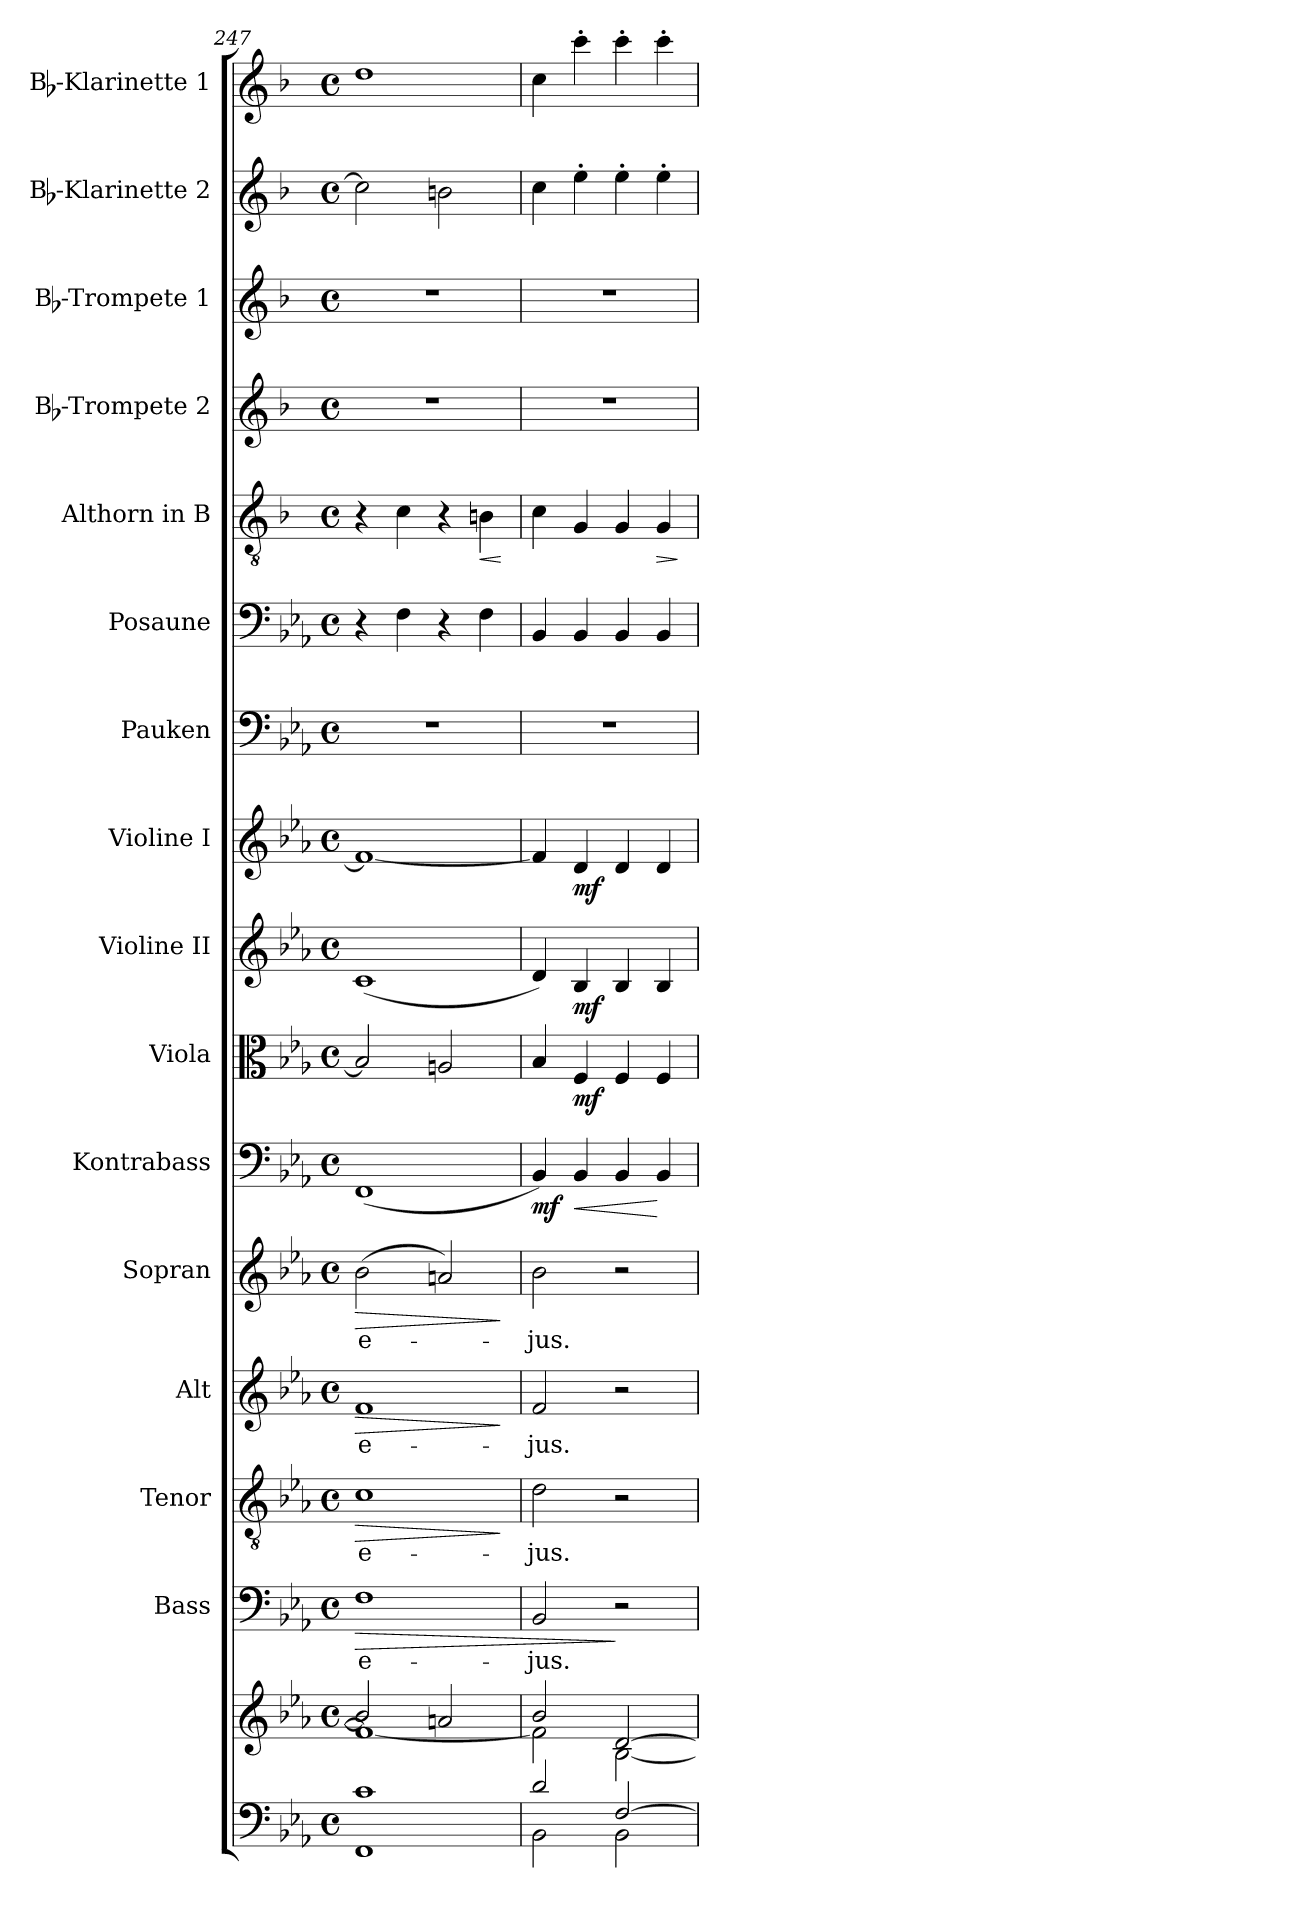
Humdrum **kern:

**kern	**kern	**kern	**text	**dynam	**kern	**text	**dynam	**kern	**text	**dynam	**kern	**text	**dynam	**kern	**dynam	**kern	**dynam	**kern	**dynam	**kern	**dynam	**kern	**kern	**kern	**dynam	**kern	**kern	**kern	**kern
*part16	*part16	*part15	*part15	*part15	*part14	*part14	*part14	*part13	*part13	*part13	*part12	*part12	*part12	*part11	*part11	*part10	*part10	*part9	*part9	*part8	*part8	*part7	*part6	*part5	*part5	*part4	*part3	*part2	*part1
*staff17	*staff16	*staff15	*staff15	*staff15	*staff14	*staff14	*staff14	*staff13	*staff13	*staff13	*staff12	*staff12	*staff12	*staff11	*staff11	*staff10	*staff10	*staff9	*staff9	*staff8	*staff8	*staff7	*staff6	*staff5	*staff5	*staff4	*staff3	*staff2	*staff1
*	*	*I"Bass	*	*	*I"Tenor	*	*	*I"Alt	*	*	*I"Sopran	*	*	*I"Kontrabass	*	*I"Viola	*	*I"Violine II	*	*I"Violine I	*	*I"Pauken	*I"Posaune	*I"Althorn in B	*	*I"Bb-Trompete 2	*I"Bb-Trompete 1	*I"Bb-Klarinette 2	*I"Bb-Klarinette 1
*	*	*I'B.	*	*	*I'T.	*	*	*I'A.	*	*	*I'S.	*	*	*I'Kb.	*	*I'Vla.	*	*I'Vl. II	*	*I'Vl. I	*	*I'Pk.	*I'Pos.	*	*	*I'Bb Trp. 2	*I'Bb Trp. 1	*I'Bb Kl. 2	*I'Bb Kl. 1
*clefF4	*clefG2	*clefF4	*	*	*clefGv2	*	*	*clefG2	*	*	*clefG2	*	*	*clefF4	*	*clefC3	*	*clefG2	*	*clefG2	*	*clefF4	*clefF4	*clefGv2	*	*clefG2	*clefG2	*clefG2	*clefG2
*	*	*	*	*	*	*	*	*	*	*	*	*	*	*ITrd7c12	*	*	*	*	*	*	*	*	*	*ITrd1c2	*	*ITrd1c2	*ITrd1c2	*ITrd1c2	*ITrd1c2
*k[b-e-a-]	*k[b-e-a-]	*k[b-e-a-]	*	*	*k[b-e-a-]	*	*	*k[b-e-a-]	*	*	*k[b-e-a-]	*	*	*k[b-e-a-]	*	*k[b-e-a-]	*	*k[b-e-a-]	*	*k[b-e-a-]	*	*k[b-e-a-]	*k[b-e-a-]	*k[b-e-a-]	*	*k[b-e-a-]	*k[b-e-a-]	*k[b-e-a-]	*k[b-e-a-]
*E-:	*E-:	*E-:	*	*	*E-:	*	*	*E-:	*	*	*E-:	*	*	*E-:	*	*E-:	*	*E-:	*	*E-:	*	*E-:	*E-:	*E-:	*	*E-:	*E-:	*E-:	*E-:
*M4/4	*M4/4	*M4/4	*	*	*M4/4	*	*	*M4/4	*	*	*M4/4	*	*	*M4/4	*	*M4/4	*	*M4/4	*	*M4/4	*	*M4/4	*M4/4	*M4/4	*	*M4/4	*M4/4	*M4/4	*M4/4
*met(c)	*met(c)	*met(c)	*	*	*met(c)	*	*	*met(c)	*	*	*met(c)	*	*	*met(c)	*	*met(c)	*	*met(c)	*	*met(c)	*	*met(c)	*met(c)	*met(c)	*	*met(c)	*met(c)	*met(c)	*met(c)
=247	=247	=247	=247	=247	=247	=247	=247	=247	=247	=247	=247	=247	=247	=247	=247	=247	=247	=247	=247	=247	=247	=247	=247	=247	=247	=247	=247	=247	=247
*^	*^	*	*	*	*	*	*	*	*	*	*	*	*	*	*	*	*	*	*	*	*	*	*	*	*	*	*	*	*
!	!	!	!	!	!LO:LY:b	!LO:HP:b	!	!LO:LY:b	!LO:HP:b	!	!LO:LY:b	!LO:HP:b	!	!LO:LY:b	!LO:HP:b	!	!	!	!	!	!	!	!	!	!	!	!	!	!	!	!
1c	1FF	2b-/]	1f_	1F	e-	>	1c	e-	>	1f	e-	>	(>2b-\	e-	>	(<1FFF	.	2B-/]	.	(<1c	.	1f_	.	1r	4r	4r	.	1r	1r	2b-\]	1cc
.	.	.	.	.	.	.	.	.	.	.	.	.	.	.	.	.	.	.	.	.	.	.	.	.	4F\	4B-\	.	.	.	.	.
.	.	2an/	.	.	.	.	.	.	.	.	.	.	2an/)	.	.	.	.	2An/	.	.	.	.	.	.	4r	4r	.	.	.	2an\	.
!	!	!	!	!	!	!	!	!	!	!	!	!	!	!	!	!	!	!	!	!	!	!	!	!	!	!	!LO:HP:b	!	!	!	!
.	.	.	.	.	.	.	.	.	.	.	.	.	.	.	.	.	.	.	.	.	.	.	.	.	4F\	4An\	<	.	.	.	.
*v	*v	*	*	*	*	*	*	*	*	*	*	*	*	*	*	*	*	*	*	*	*	*	*	*	*	*	*	*	*	*	*
*	*v	*v	*	*	*	*	*	*	*	*	*	*	*	*	*	*	*	*	*	*	*	*	*	*	*	*	*	*	*	*
.	.	.	.	.	.	.	]	.	.	]	.	.	]	.	.	.	.	.	.	.	.	.	.	.	[	.	.	.	.
=248	=248	=248	=248	=248	=248	=248	=248	=248	=248	=248	=248	=248	=248	=248	=248	=248	=248	=248	=248	=248	=248	=248	=248	=248	=248	=248	=248	=248	=248
*^	*^	*	*	*	*	*	*	*	*	*	*	*	*	*	*	*	*	*	*	*	*	*	*	*	*	*	*	*	*
!	!	!	!	!	!LO:LY:b	!	!	!LO:LY:b	!	!	!LO:LY:b	!	!	!LO:LY:b	!	!	!LO:DY:b	!	!	!	!	!	!	!	!	!	!	!	!	!	!
2d/	2BB-\	2b-/	2f\]	2BB-/	-jus.	.	2d\	-jus.	.	2f/	-jus.	.	2b-\	-jus.	.	4BBB-/)	mf	4B-/	.	4d/)	.	4f/]	.	1r	4BB-/	4B-\	.	1r	1r	4b-\	4b-\
!	!	!	!	!	!	!	!	!	!	!	!	!	!	!	!	!	!LO:HP:b	!	!LO:DY:b	!	!LO:DY:b	!	!LO:DY:b	!	!	!	!	!	!	!	!
.	.	.	.	.	.	.	.	.	.	.	.	.	.	.	.	4BBB-/	<	4F/	mf	4B-/	mf	4d/	mf	.	4BB-/	4F/	.	.	.	4dd'>\	4bb-'>\
[>2F/	2BB-\	[>2d/	[<2B-\	2r	.	]	2r	.	.	2r	.	.	2r	.	.	4BBB-/	.	4F/	.	4B-/	.	4d/	.	.	4BB-/	4F/	.	.	.	4dd'>\	4bb-'>\
!	!	!	!	!	!	!	!	!	!	!	!	!	!	!	!	!	!	!	!	!	!	!	!	!	!	!	!LO:HP:b	!	!	!	!
.	.	.	.	.	.	.	.	.	.	.	.	.	.	.	.	4BBB-/	[	4F/	.	4B-/	.	4d/	.	.	4BB-/	4F/	>	.	.	4dd'>\	4bb-'>\
*v	*v	*	*	*	*	*	*	*	*	*	*	*	*	*	*	*	*	*	*	*	*	*	*	*	*	*	*	*	*	*	*
*	*v	*v	*	*	*	*	*	*	*	*	*	*	*	*	*	*	*	*	*	*	*	*	*	*	*	*	*	*	*	*
.	.	.	.	.	.	.	.	.	.	.	.	.	.	.	.	.	.	.	.	.	.	.	.	.	]	.	.	.	.
=	=	=	=	=	=	=	=	=	=	=	=	=	=	=	=	=	=	=	=	=	=	=	=	=	=	=	=	=	=
*-	*-	*-	*-	*-	*-	*-	*-	*-	*-	*-	*-	*-	*-	*-	*-	*-	*-	*-	*-	*-	*-	*-	*-	*-	*-	*-	*-	*-	*-
